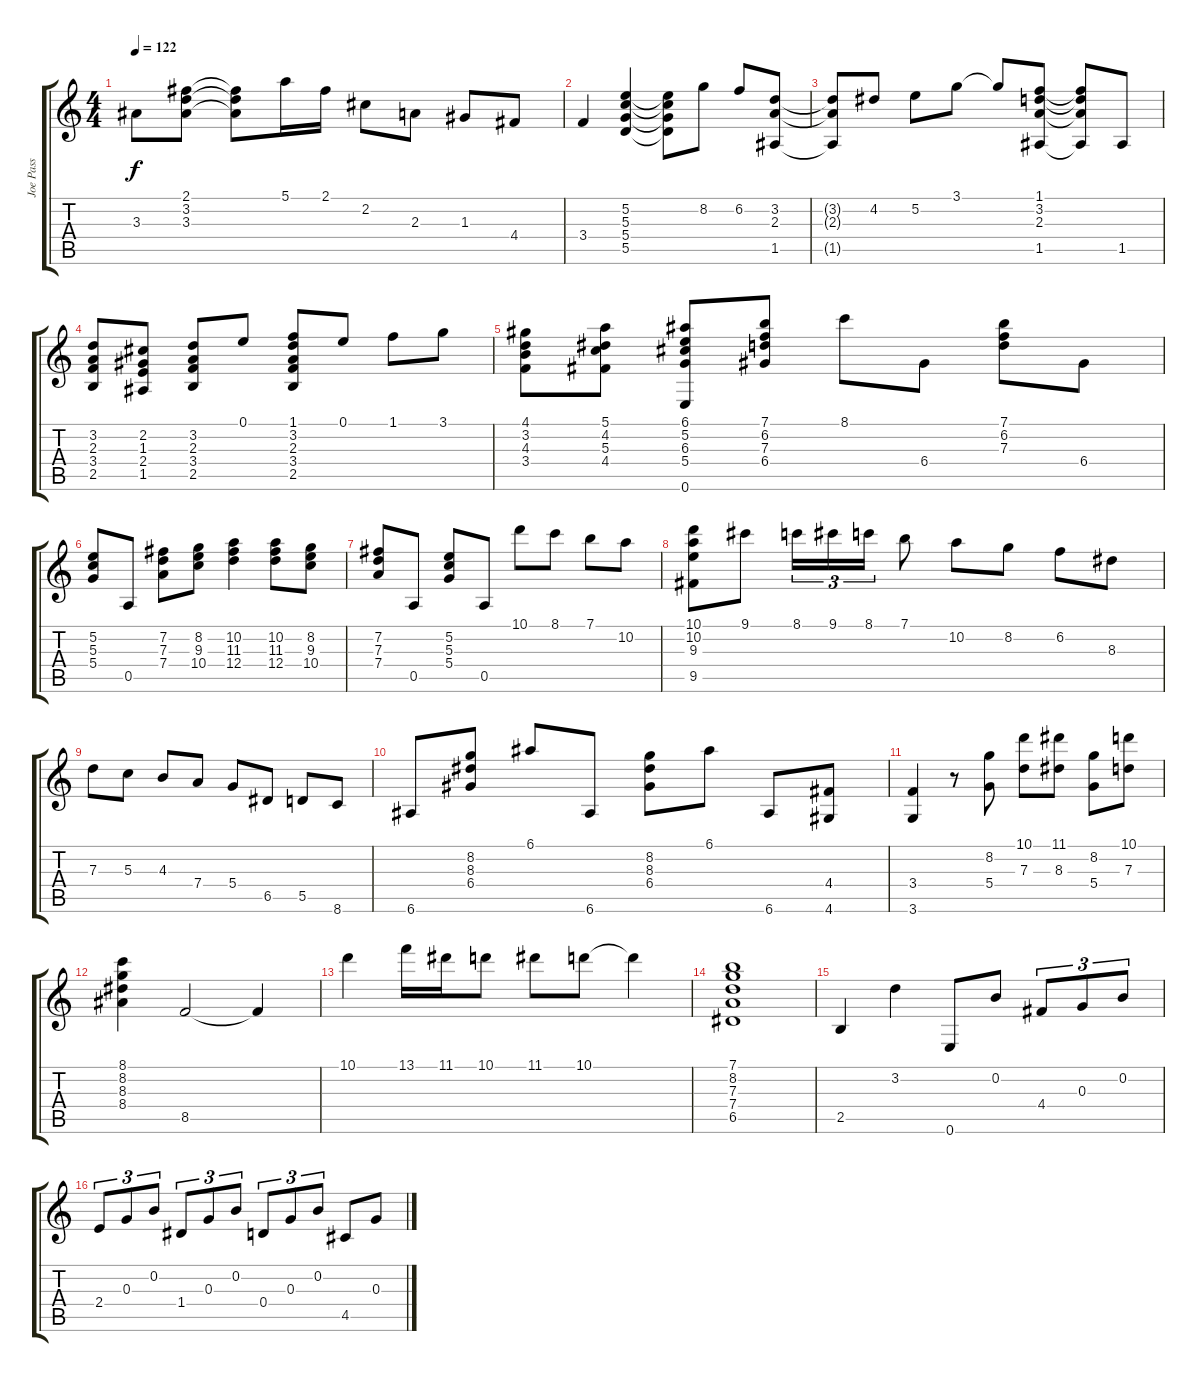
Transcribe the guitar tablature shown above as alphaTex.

\track ("Joe Pass" "Joe Pass") {instrument electricguitarjazz}
\staff {score tabs}
\tuning (E4 B3 G3 D3 A2 E2) {hide}
\ts (4 4)
\tempo 122
\clef g2
\ks c
3.3.8{dy f} (2.1 3.2 3.3).8 (2.1{t} 3.2{t} 3.3{t}).8 5.1.16 2.1.16 2.2.8 2.3.8 1.3.8 4.4.8 |
3.4.4 (5.2 5.3 5.4 5.5).4 (5.2{t} 5.3{t} 5.4{t} 5.5{t}).8 8.2.8 6.2.8 (3.2 2.3 1.5).8 |
(3.2{t} 2.3{t} 1.5{t}).8 4.2.8 5.2.8 3.1.8 3.1{t}.8 (1.1 3.2 2.3 1.5).8 (1.1{t} 3.2{t} 2.3{t} 1.5{t}).8 1.5.8 |
(3.2 2.3 3.4 2.5).8 (2.2 1.3 2.4 1.5).8 (3.2 2.3 3.4 2.5).8 0.1.8 (1.1 3.2 2.3 3.4 2.5).8 0.1.8 1.1.8 3.1.8 |
(4.1 3.2 4.3 3.4).8 (5.1 4.2 5.3 4.4).8 (6.1 5.2 6.3 5.4 0.6).8 (7.1 6.2 7.3 6.4).8 8.1.8 6.4.8 (7.1 6.2 7.3).8 6.4.8 |
(5.2 5.3 5.4).8 0.5.8 (7.2 7.3 7.4).8 (8.2 9.3 10.4).8 (10.2 11.3 12.4).4 (10.2 11.3 12.4).8 (8.2 9.3 10.4).8 |
(7.2 7.3 7.4).8 0.5.8 (5.2 5.3 5.4).8 0.5.8 10.1.8 8.1.8 7.1.8 10.2.8 |
(10.1 10.2 9.3 9.5).8 9.1.8 8.1.16{tu (3 2)} 9.1.16{tu (3 2)} 8.1.16{tu (3 2)} 7.1.8 10.2.8 8.2.8 6.2.8 8.3.8 |
7.3.8 5.3.8 4.3.8 7.4.8 5.4.8 6.5.8 5.5.8 8.6.8 |
6.6.8 (8.2 8.3 6.4).8 6.1.8 6.6.8 (8.2 8.3 6.4).8 6.1.8 6.6.8 (4.4 4.6).8 |
(3.4 3.6).4 r.8 (8.2 5.4).8 (10.1 7.3).8 (11.1 8.3).8 (8.2 5.4).8 (10.1 7.3).8 |
(8.1 8.2 8.3 8.4).4 8.5.2 8.5{t}.4 |
10.1.4 13.1.16 11.1.16 10.1.8 11.1.8 10.1.8 10.1{t}.4 |
(7.1 8.2 7.3 7.4 6.5).1 |
2.5.4 3.2.4 0.6.8 0.2.8 4.4.8{tu (3 2)} 0.3.8{tu (3 2)} 0.2.8{tu (3 2)} |
2.4.8{tu (3 2)} 0.3.8{tu (3 2)} 0.2.8{tu (3 2)} 1.4.8{tu (3 2)} 0.3.8{tu (3 2)} 0.2.8{tu (3 2)} 0.4.8{tu (3 2)} 0.3.8{tu (3 2)} 0.2.8{tu (3 2)} 4.5.8 0.3.8
